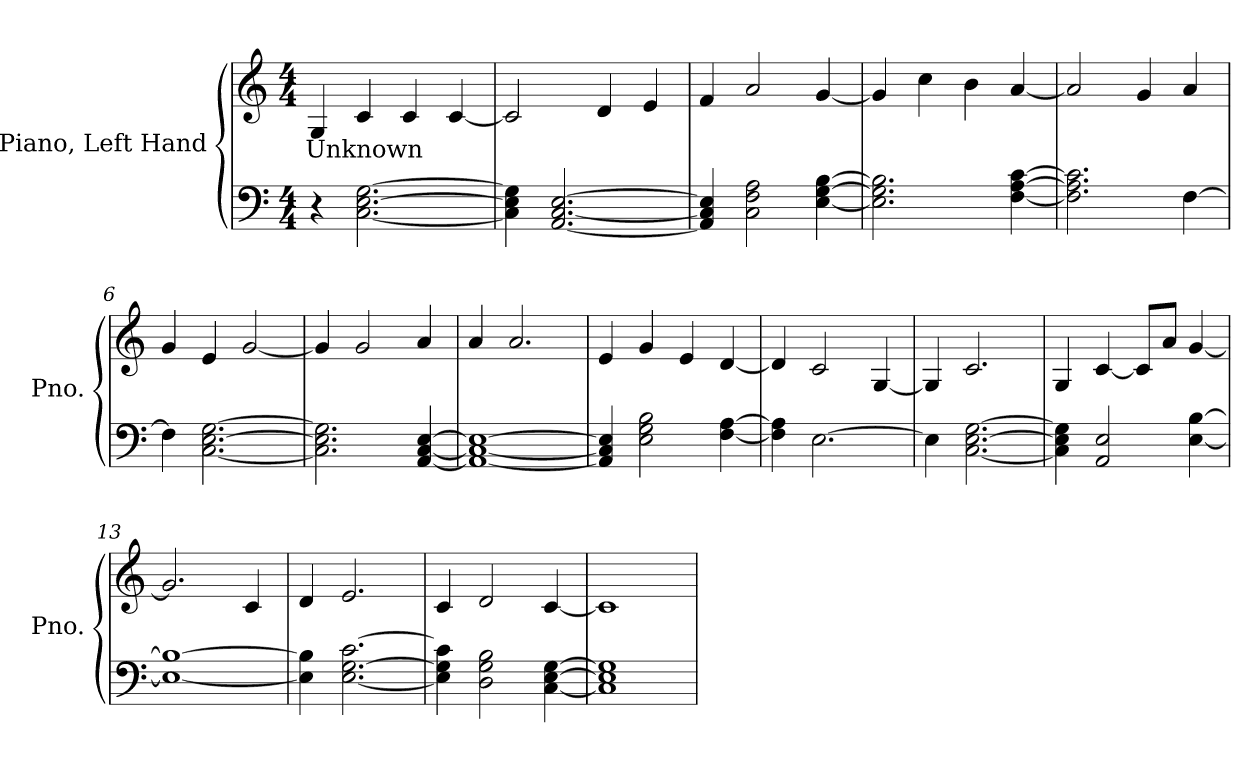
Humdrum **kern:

**kern	**kern	**text
*part2	*part1	*part1
*staff2	*staff1	*staff1
*I"Piano, Left Hand	*I"Piano, Left Hand	*
*I'Pno.	*I'Pno.	*
*clefF4	*clefG2	*
*k[]	*k[]	*
*M4/4	*M4/4	*
*MM120	*MM120	*
=1	=1	=1
!	!	!LO:LY:b
4r	4G/	Unknown
[2.C\ [2.E\ [2.G\	4c/	.
.	4c/	.
.	[4c/	.
=2	=2	=2
4C\] 4E\] 4G\]	2c/]	.
[2.AA/ [2.C/ [2.E/	.	.
.	4d/	.
.	4e/	.
=3	=3	=3
4AA/] 4C/] 4E/]	4f/	.
2C\ 2F\ 2A\	2a/	.
[4E\ [4G\ [4B\	[4g/	.
=4	=4	=4
2.E\] 2.G\] 2.B\]	4g/]	.
.	4cc\	.
.	4b\	.
[4F\ [4A\ [4c\	[4a/	.
=5	=5	=5
2.F\] 2.A\] 2.c\]	2a/]	.
.	4g/	.
[4F\	4a/	.
=6	=6	=6
4F\]	4g/	.
[2.C\ [2.E\ [2.G\	4e/	.
.	[2g/	.
=7	=7	=7
2.C\] 2.E\] 2.G\]	4g/]	.
.	2g/	.
[4AA/ [4C/ [4E/	4a/	.
!!LO:LB:g=z
=8	=8	=8
1AA_ 1C_ 1E_	4a/	.
.	2.a/	.
=9	=9	=9
4AA/] 4C/] 4E/]	4e/	.
2E\ 2G\ 2B\	4g/	.
.	4e/	.
[4F\ [4A\	[4d/	.
=10	=10	=10
4F\] 4A\]	4d/]	.
[2.E\	2c/	.
.	[4G/	.
=11	=11	=11
4E\]	4G/]	.
[2.C\ [2.E\ [2.G\	2.c/	.
=12	=12	=12
4C\] 4E\] 4G\]	4G/	.
2AA/ 2E/	[4c/	.
.	8c/L]	.
.	8a/J	.
[4E\ [4B\	[4g/	.
=13	=13	=13
1E_ 1B_	2.g/]	.
.	4c/	.
=14	=14	=14
4E\] 4B\]	4d/	.
[2.E\ [2.G\ [2.c\	2.e/	.
=15	=15	=15
4E\] 4G\] 4c\]	4c/	.
2D\ 2G\ 2B\	2d/	.
[4C\ [4E\ [4G\	[4c/	.
=16	=16	=16
1C] 1E] 1G]	1c]	.
=	=	=
*-	*-	*-
